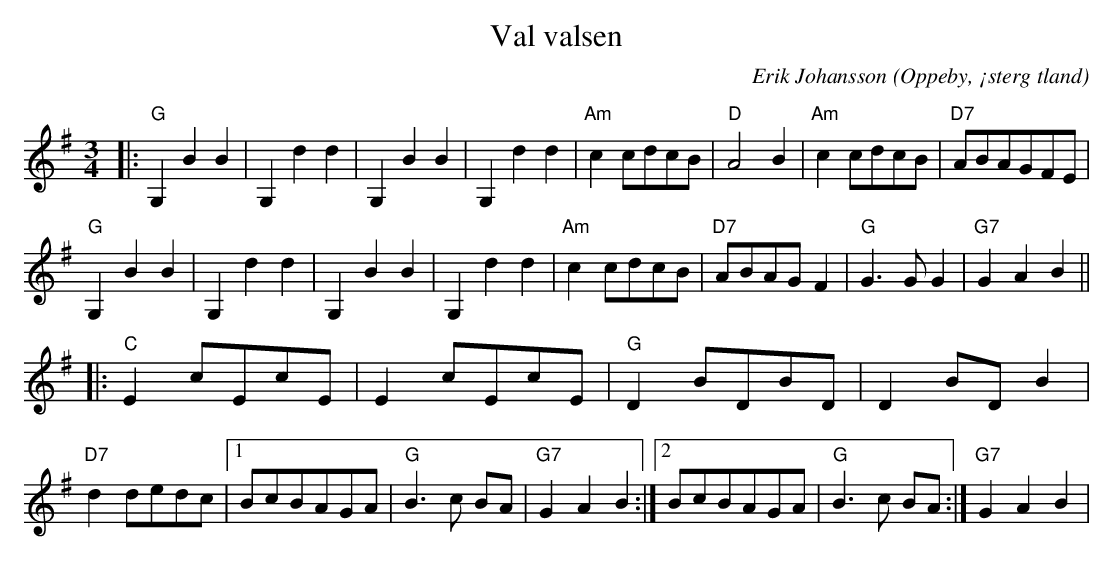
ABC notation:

X:1
T:Val valsen
C:Erik Johansson
O:Oppeby, ¡sterg tland
Q:140
M:3/4
L:1/8
K:G
|:"G"G,2B2B2|G,2d2d2 |G,2B2B2|G,2d2d2 |"Am" c2 cdcB| "D" A4 B2 | "Am" c2 cdcB |"D7" ABAGFE |
"G"G,2B2B2|G,2d2d2 |G,2B2B2|G,2d2d2 |"Am" c2 cdcB| "D7" ABAGF2 | "G" G3 G G2 |"G7" G2A2B2 ||
|:"C"E2 cEcE |E2 cEcE|"G" D2 BDBD |D2 BD B2 |"D7"d2 dedc|1 BcBAGA|"G"B3 c BA|"G7" G2A2B2:|2 BcBAGA|"G" B3 c BA :| "G7" G2A2B2 |
